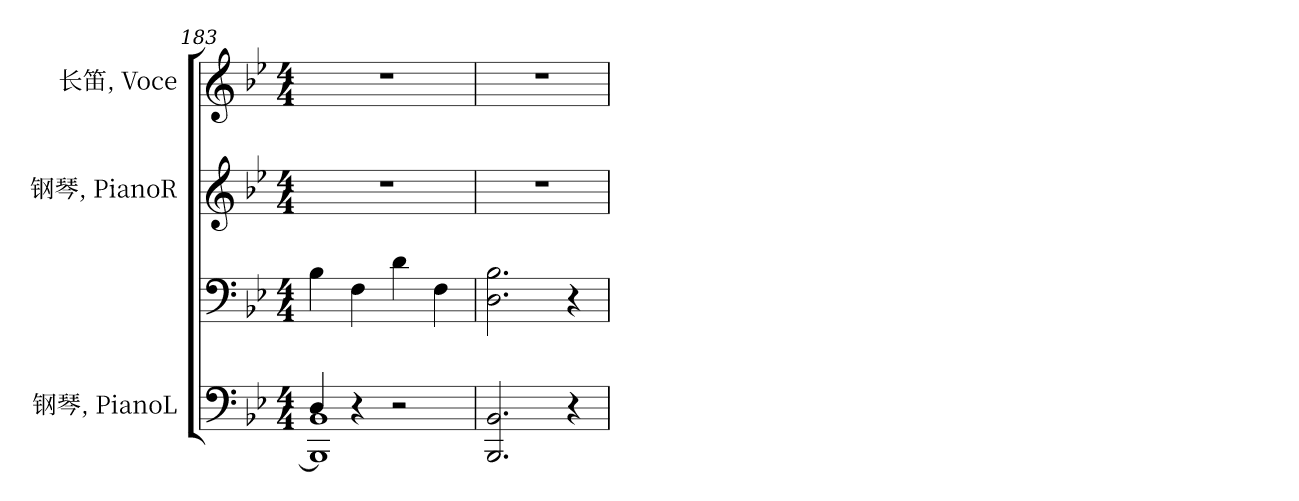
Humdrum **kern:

**kern	**kern	**kern	**kern
*part3	*part3	*part2	*part1
*staff4	*staff3	*staff2	*staff1
*I"钢琴, PianoL	*	*I"钢琴, PianoR	*I"长笛, Voce
*I'Pno.	*	*I'Pno.	*
!!LO:PB:g=z
*clefF4	*clefF4	*clefG2	*clefG2
*k[b-e-]	*k[b-e-]	*k[b-e-]	*k[b-e-]
*M4/4	*M4/4	*M4/4	*M4/4
=183	=183	=183	=183
*^	*	*	*
*	*^	*	*	*
4D/	1BB-	1BBB-]	4B-\	1r	1r
4r	.	.	4F\	.	.
2r	.	.	4d\	.	.
.	.	.	4F\	.	.
*v	*v	*v	*	*	*
=184	=184	=184	=184
2.BBB-/ 2.BB-/	2.D\ 2.B-\	1r	1r
4r	4r	.	.
=	=	=	=
*-	*-	*-	*-
